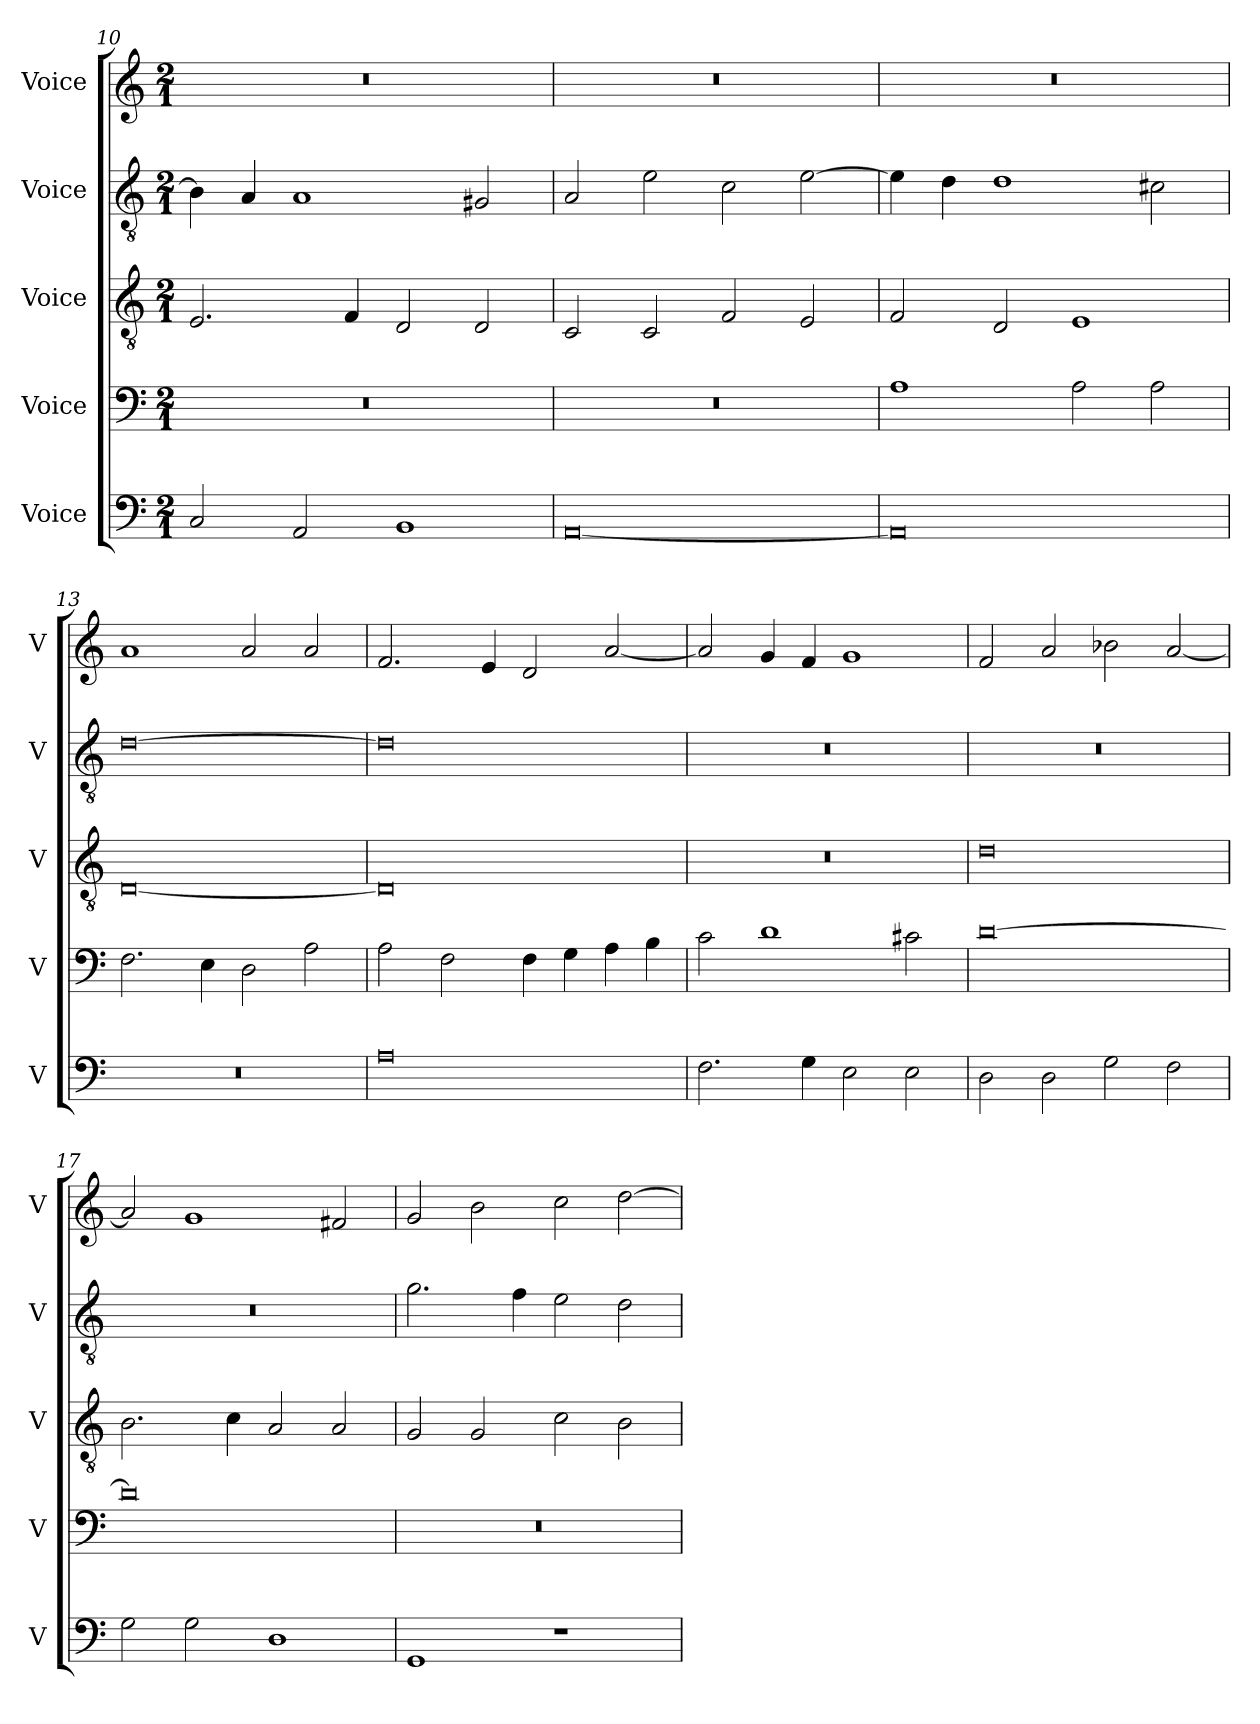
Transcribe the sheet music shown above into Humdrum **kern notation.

**kern	**kern	**kern	**kern	**kern
*part5	*part4	*part3	*part2	*part1
*staff5	*staff4	*staff3	*staff2	*staff1
*I"Voice	*I"Voice	*I"Voice	*I"Voice	*I"Voice
*I'V	*I'V	*I'V	*I'V	*I'V
!!LO:PB:g=z
*clefF4	*clefF4	*clefGv2	*clefGv2	*clefG2
*k[]	*k[]	*k[]	*k[]	*k[]
*M2/1	*M2/1	*M2/1	*M2/1	*M2/1
=10	=10	=10	=10	=10
2C/	0r	2.E/	4B\]	0r
.	.	.	4A/	.
2AA/	.	.	1A	.
.	.	4F/	.	.
1BB	.	2D/	.	.
.	.	2D/	2G#X/	.
=11	=11	=11	=11	=11
[0AA	0r	2C/	2A/	0r
.	.	2C/	2e\	.
.	.	2F/	2c\	.
.	.	2E/	[2e\	.
=12	=12	=12	=12	=12
0AA]	1A	2F/	4e\]	0r
.	.	.	4d\	.
.	.	2D/	1d	.
.	2A\	1E	.	.
.	2A\	.	2c#X\	.
=13	=13	=13	=13	=13
0r	2.F\	[0D	[0d	1a
.	4E\	.	.	.
.	2D\	.	.	2a/
.	2A\	.	.	2a/
!!LO:LB:g=z
=14	=14	=14	=14	=14
0A	2A\	0D]	0d]	2.f/
.	2F\	.	.	.
.	.	.	.	4e/
.	4F\	.	.	2d/
.	4G\	.	.	.
.	4A\	.	.	[2a/
.	4B\	.	.	.
=15	=15	=15	=15	=15
2.F\	2c\	0r	0r	2a/]
.	1d	.	.	4g/
4G\	.	.	.	4f/
2E\	.	.	.	1g
2E\	2c#X\	.	.	.
=16	=16	=16	=16	=16
2D\	[0d	0d	0r	2f/
2D\	.	.	.	2a/
2G\	.	.	.	2b-X\
2F\	.	.	.	[2a/
!!LO:LB:g=z
=17	=17	=17	=17	=17
2G\	0d]	2.B\	0r	2a/]
2G\	.	.	.	1g
.	.	4c\	.	.
1D	.	2A/	.	.
.	.	2A/	.	2f#X/
=18	=18	=18	=18	=18
1GG	0r	2G/	2.g\	2g/
.	.	2G/	.	2b\
.	.	.	4f\	.
1r	.	2c\	2e\	2cc\
.	.	2B\	2d\	[2dd\
=	=	=	=	=
*-	*-	*-	*-	*-
